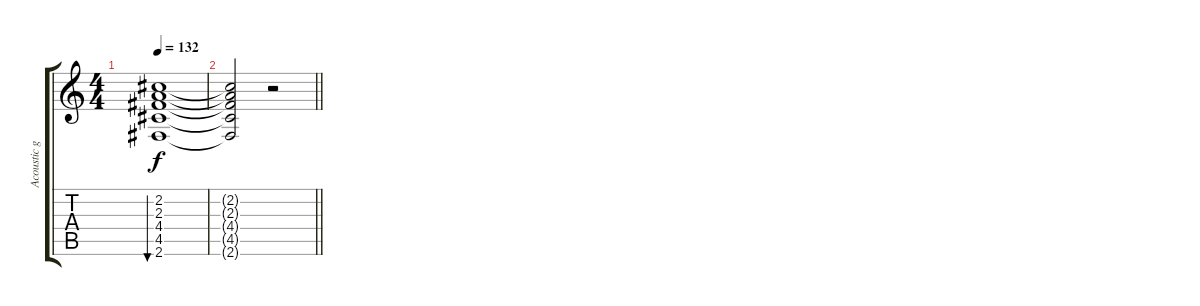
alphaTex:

\track ("Acoustic guitar" "Acoustic g") {instrument acousticguitarsteel}
\staff {score tabs}
\tuning (E4 B3 G3 D3 A2 E2) {hide}
\ts (4 4)
\tempo 132
\clef g2
\ks c
(2.2 2.3 4.4 4.5 2.6).1{bu 240 dy f} |
\barLineRight lightlight
(2.2{t} 2.3{t} 4.4{t} 4.5{t} 2.6{t}).2 r.2
